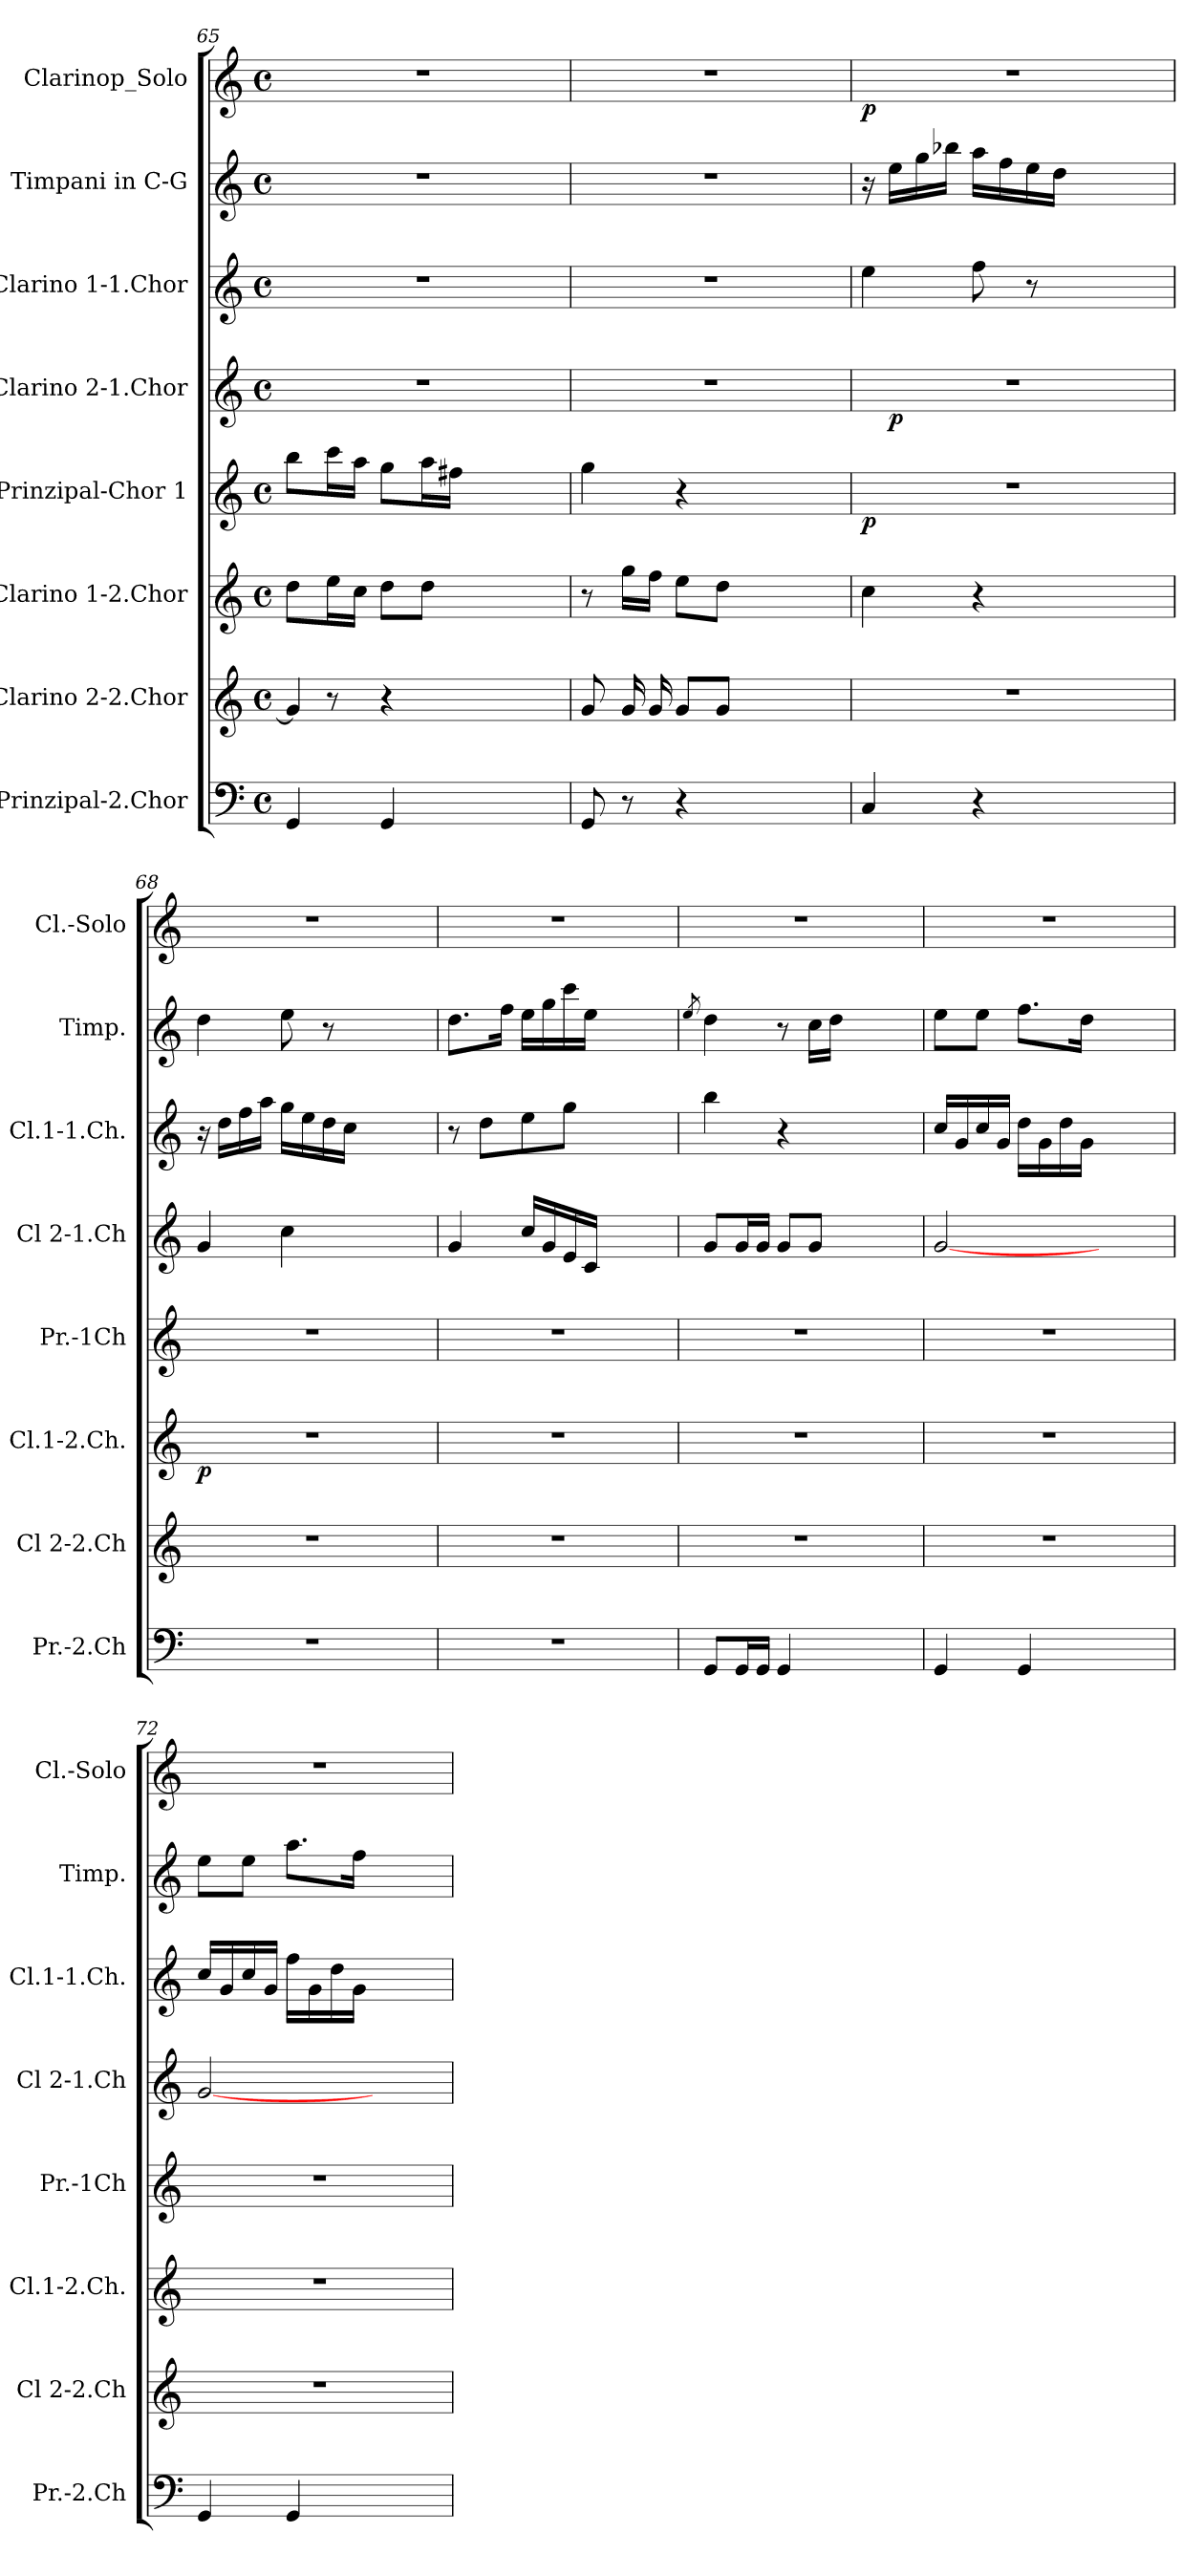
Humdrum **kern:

**kern	**kern	**kern	**dynam	**kern	**dynam	**kern	**dynam	**kern	**kern	**kern	**dynam
*part8	*part7	*part6	*part6	*part5	*part5	*part4	*part4	*part3	*part2	*part1	*part1
*staff8	*staff7	*staff6	*staff6	*staff5	*staff5	*staff4	*staff4	*staff3	*staff2	*staff1	*staff1
*I"Prinzipal-2.Chor	*I"Clarino 2-2.Chor	*I"Clarino 1-2.Chor	*	*I"Prinzipal-Chor 1	*	*I"Clarino 2-1.Chor	*	*I"Clarino 1-1.Chor	*I"Timpani in C-G	*I"Clarinop_Solo	*
*I'Pr.-2.Ch	*I'Cl 2-2.Ch	*I'Cl.1-2.Ch.	*	*I'Pr.-1Ch	*	*I'Cl 2-1.Ch	*	*I'Cl.1-1.Ch.	*I'Timp.	*I'Cl.-Solo	*
*clefF4	*clefG2	*clefG2	*	*clefG2	*	*clefG2	*	*clefG2	*clefG2	*clefG2	*
*	*	*ITrd1c2	*	*ITrd1c2	*	*	*	*ITrd1c2	*ITrd1c2	*	*
*k[]	*k[]	*k[b-e-]	*	*k[b-e-]	*	*k[]	*	*k[b-e-]	*k[b-e-]	*k[]	*
*C:	*C:	*B-:	*	*B-:	*	*C:	*	*B-:	*B-:	*C:	*
*M4/4	*M4/4	*M4/4	*	*M4/4	*	*M4/4	*	*M4/4	*M4/4	*M4/4	*
*met(c)	*met(c)	*met(c)	*	*met(c)	*	*met(c)	*	*met(c)	*met(c)	*met(c)	*
=65	=65	=65	=65	=65	=65	=65	=65	=65	=65	=65	=65
4GG	8gJ]	8ccL	.	8aaL	.	1r	.	1r	1r	1r	.
.	8r	16ddL	.	16bb-L	.	.	.	.	.	.	.
.	.	16b-JJ	.	16ggJJ	.	.	.	.	.	.	.
4GG	4r	8ccL	.	8ffL	.	.	.	.	.	.	.
.	.	8ccJ	.	16ggL	.	.	.	.	.	.	.
.	.	.	.	16eeJJ	.	.	.	.	.	.	.
2ryy	2ryy	2ryy	.	2ryy	.	.	.	.	.	.	.
=66	=66	=66	=66	=66	=66	=66	=66	=66	=66	=66	=66
8GG	8g	8r	.	4ff	.	1r	.	1r	1r	1r	.
8r	16g	16ffLL	.	.	.	.	.	.	.	.	.
.	16g	16ee-JJ	.	.	.	.	.	.	.	.	.
4r	8gL	8ddL	.	4r	.	.	.	.	.	.	.
.	8gJ	8ccJ	.	.	.	.	.	.	.	.	.
2ryy	2ryy	2ryy	.	2ryy	.	.	.	.	.	.	.
=67	=67	=67	=67	=67	=67	=67	=67	=67	=67	=67	=67
!	!	!	!	!	!LO:DY:b	!	!	!	!	!	!LO:DY:b
*	*	*	*	*	*	*^	*	*	*	*	*
4C	1r	4b-	.	1r	p	1r	16ryy	.	4dd	16r	1r	p
!	!	!	!	!	!	!	!	!LO:DY:b	!	!	!	!
.	.	.	.	.	.	.	2...ryy	p	.	16ddLL	.	.
.	.	.	.	.	.	.	.	.	.	16ff	.	.
.	.	.	.	.	.	.	.	.	.	16aa-JJ	.	.
4r	.	4r	.	.	.	.	.	.	8ee-	16ggLL	.	.
.	.	.	.	.	.	.	.	.	.	16ee-	.	.
.	.	.	.	.	.	.	.	.	8r	16dd	.	.
.	.	.	.	.	.	.	.	.	.	16ccJJ	.	.
2ryy	.	2ryy	.	.	.	.	.	.	2ryy	2ryy	.	.
!!LO:LB:g=z
=68	=68	=68	=68	=68	=68	=68	=68	=68	=68	=68	=68	=68
!	!	!	!LO:DY:b	!	!	!	!	!	!	!	!	!
*	*	*	*	*	*	*v	*v	*	*	*	*	*
1r	1r	1r	p	1r	.	4g	.	16r	4cc	1r	.
.	.	.	.	.	.	.	.	16ccLL	.	.	.
.	.	.	.	.	.	.	.	16ee-	.	.	.
.	.	.	.	.	.	.	.	16ggJJ	.	.	.
.	.	.	.	.	.	4cc	.	16ffLL	8dd	.	.
.	.	.	.	.	.	.	.	16dd	.	.	.
.	.	.	.	.	.	.	.	16cc	8r	.	.
.	.	.	.	.	.	.	.	16b-JJ	.	.	.
.	.	.	.	.	.	2ryy	.	2ryy	2ryy	.	.
=69	=69	=69	=69	=69	=69	=69	=69	=69	=69	=69	=69
1r	1r	1r	.	1r	.	4g	.	8r	8.ccL	1r	.
.	.	.	.	.	.	.	.	8ccL	.	.	.
.	.	.	.	.	.	.	.	.	16ee-Jk	.	.
.	.	.	.	.	.	16ccLL	.	8dd	16ddLL	.	.
.	.	.	.	.	.	16g	.	.	16ff	.	.
.	.	.	.	.	.	16e	.	8ffJ	16bb-	.	.
.	.	.	.	.	.	16cJJ	.	.	16ddJJ	.	.
.	.	.	.	.	.	2ryy	.	2ryy	2ryy	.	.
=70	=70	=70	=70	=70	=70	=70	=70	=70	=70	=70	=70
.	.	.	.	.	.	.	.	.	8qdd	.	.
8GGL	1r	1r	.	1r	.	8gL	.	4aa	4cc	1r	.
16GGL	.	.	.	.	.	16gL	.	.	.	.	.
16GGJJ	.	.	.	.	.	16gJJ	.	.	.	.	.
4GG	.	.	.	.	.	8gL	.	4r	8r	.	.
.	.	.	.	.	.	8gJ	.	.	16b-LL	.	.
.	.	.	.	.	.	.	.	.	16ccJJ	.	.
2ryy	.	.	.	.	.	2ryy	.	2ryy	2ryy	.	.
!!LO:LB:g=z
=71	=71	=71	=71	=71	=71	=71	=71	=71	=71	=71	=71
4GG	1r	1r	.	1r	.	[2g	.	16b-LL	8ddL	1r	.
.	.	.	.	.	.	.	.	16f	.	.	.
.	.	.	.	.	.	.	.	16b-	8ddJ	.	.
.	.	.	.	.	.	.	.	16fJJ	.	.	.
4GG	.	.	.	.	.	.	.	16ccLL	8.ee-L	.	.
.	.	.	.	.	.	.	.	16f	.	.	.
.	.	.	.	.	.	.	.	16cc	.	.	.
.	.	.	.	.	.	.	.	16fJJ	16ccJk	.	.
2ryy	.	.	.	.	.	2ryy	.	2ryy	2ryy	.	.
=72	=72	=72	=72	=72	=72	=72	=72	=72	=72	=72	=72
4GG	1r	1r	.	1r	.	[2g	.	16b-LL	8ddL	1r	.
.	.	.	.	.	.	.	.	16f	.	.	.
.	.	.	.	.	.	.	.	16b-	8ddJ	.	.
.	.	.	.	.	.	.	.	16fJJ	.	.	.
4GG	.	.	.	.	.	.	.	16ee-LL	8.ggL	.	.
.	.	.	.	.	.	.	.	16f	.	.	.
.	.	.	.	.	.	.	.	16cc	.	.	.
.	.	.	.	.	.	.	.	16fJJ	16ee-Jk	.	.
2ryy	.	.	.	.	.	2ryy	.	2ryy	2ryy	.	.
=	=	=	=	=	=	=	=	=	=	=	=
*-	*-	*-	*-	*-	*-	*-	*-	*-	*-	*-	*-
